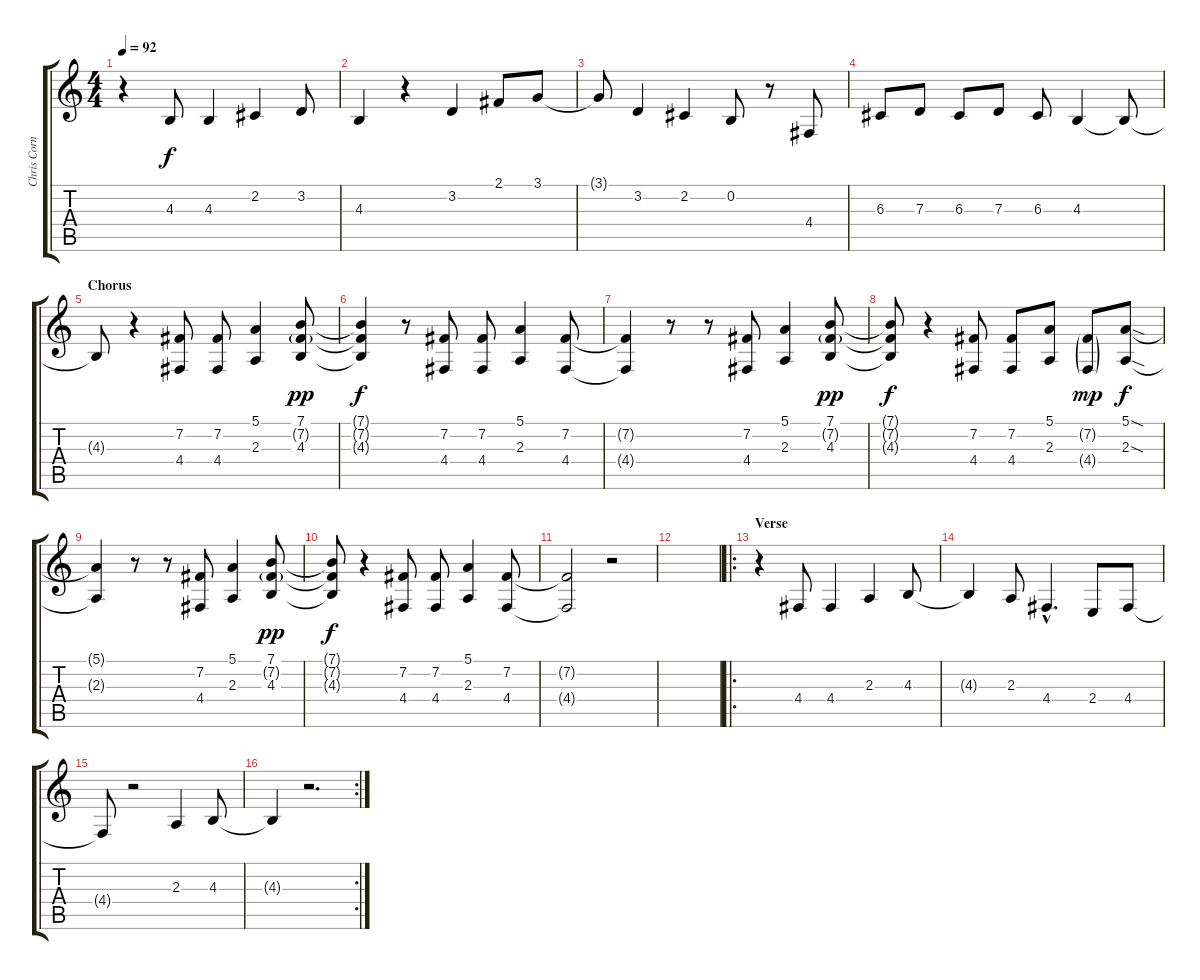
\track ("Chris Cornell" "Chris Corn") {instrument synthvoice}
\staff {score tabs}
\tuning (E4 B3 G3 D3 A2 E2) {hide}
\ts (4 4)
\tempo 92
\clef g2
\ks c
r.4{dy f} 4.3.8 4.3.4 2.2.4 3.2.8 |
4.3.4 r.4 3.2.4 2.1.8 3.1.8 |
3.1{t}.8 3.2.4 2.2.4 0.2.8 r.8 4.4.8 |
6.3.8 7.3.8 6.3.8 7.3.8 6.3.8 4.3.4 4.3{t}.8 |
\section ("" "Chorus")
4.3{t}.8 r.4 (7.2 4.4).8 (7.2 4.4).8 (5.1 2.3).4 (7.1 7.2{g} 4.3).8{dy pp} |
(7.1{t} 7.2{t} 4.3{t}).4{dy f} r.8 (7.2 4.4).8 (7.2 4.4).8 (5.1 2.3).4 (7.2 4.4).8 |
(7.2{t} 4.4{t}).4 r.8 r.8 (7.2 4.4).8 (5.1 2.3).4 (7.1 7.2{g} 4.3).8{dy pp} |
(7.1{t} 7.2{t} 4.3{t}).8{dy f} r.4 (7.2 4.4).8 (7.2 4.4).8 (5.1 2.3).8 (7.2{g} 4.4{g}).8{dy mp} (5.1{sod} 2.3{sod}).8{dy f} |
(5.1{t} 2.3{t}).4 r.8 r.8 (7.2 4.4).8 (5.1 2.3).4 (7.1 7.2{g} 4.3).8{dy pp} |
(7.1{t} 7.2{t} 4.3{t}).8{dy f} r.4 (7.2 4.4).8 (7.2 4.4).8 (5.1 2.3).4 (7.2 4.4).8 |
(7.2{t} 4.4{t}).2 r.2 |
|
\ro
\section ("" "Verse")
r.4 4.4.8 4.4.4 2.3.4 4.3.8 |
4.3{t}.4 2.3.8 4.4{hac}.4{d} 2.4.8 4.4.8 |
4.4{t}.8 r.2 2.3.4 4.3.8 |
\rc 2
4.3{t}.4 r.2{d}
